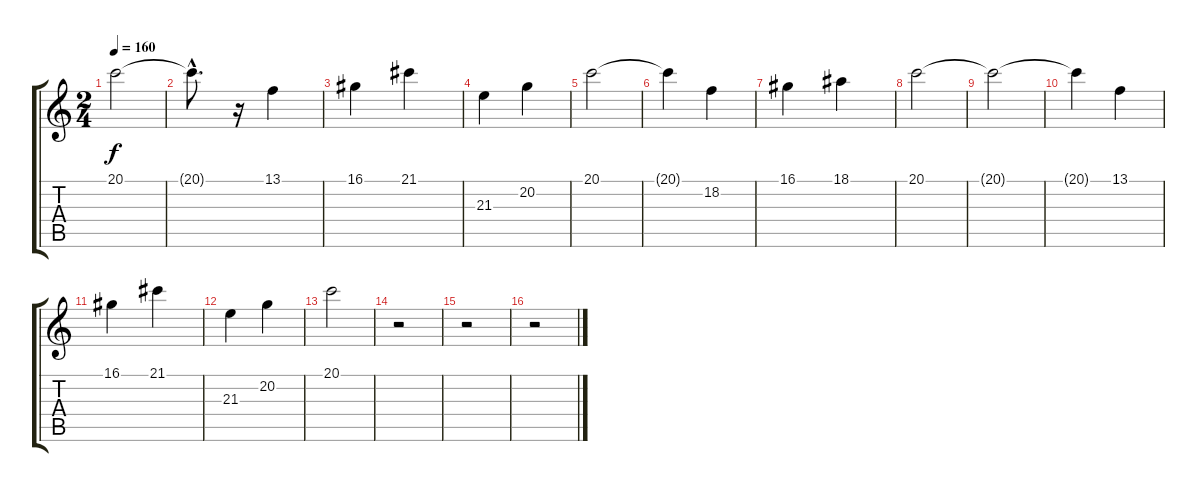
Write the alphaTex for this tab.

\track "" {instrument stringensemble2}
\staff {score tabs}
\tuning (E4 B3 G3 D3 A2 E2) {hide}
\ts (2 4)
\tempo 160
\clef g2
\ks c
20.1{t}.2{dy f} |
20.1{hac t}.8{d} r.16 13.1.4 |
16.1.4 21.1.4 |
21.3.4 20.2.4 |
20.1.2 |
20.1{t}.4 18.2.4 |
16.1.4 18.1.4 |
20.1.2 |
20.1{t}.2 |
20.1{t}.4 13.1.4 |
16.1.4 21.1.4 |
21.3.4 20.2.4 |
20.1.2 |
r.2 |
r.2 |
r.2
